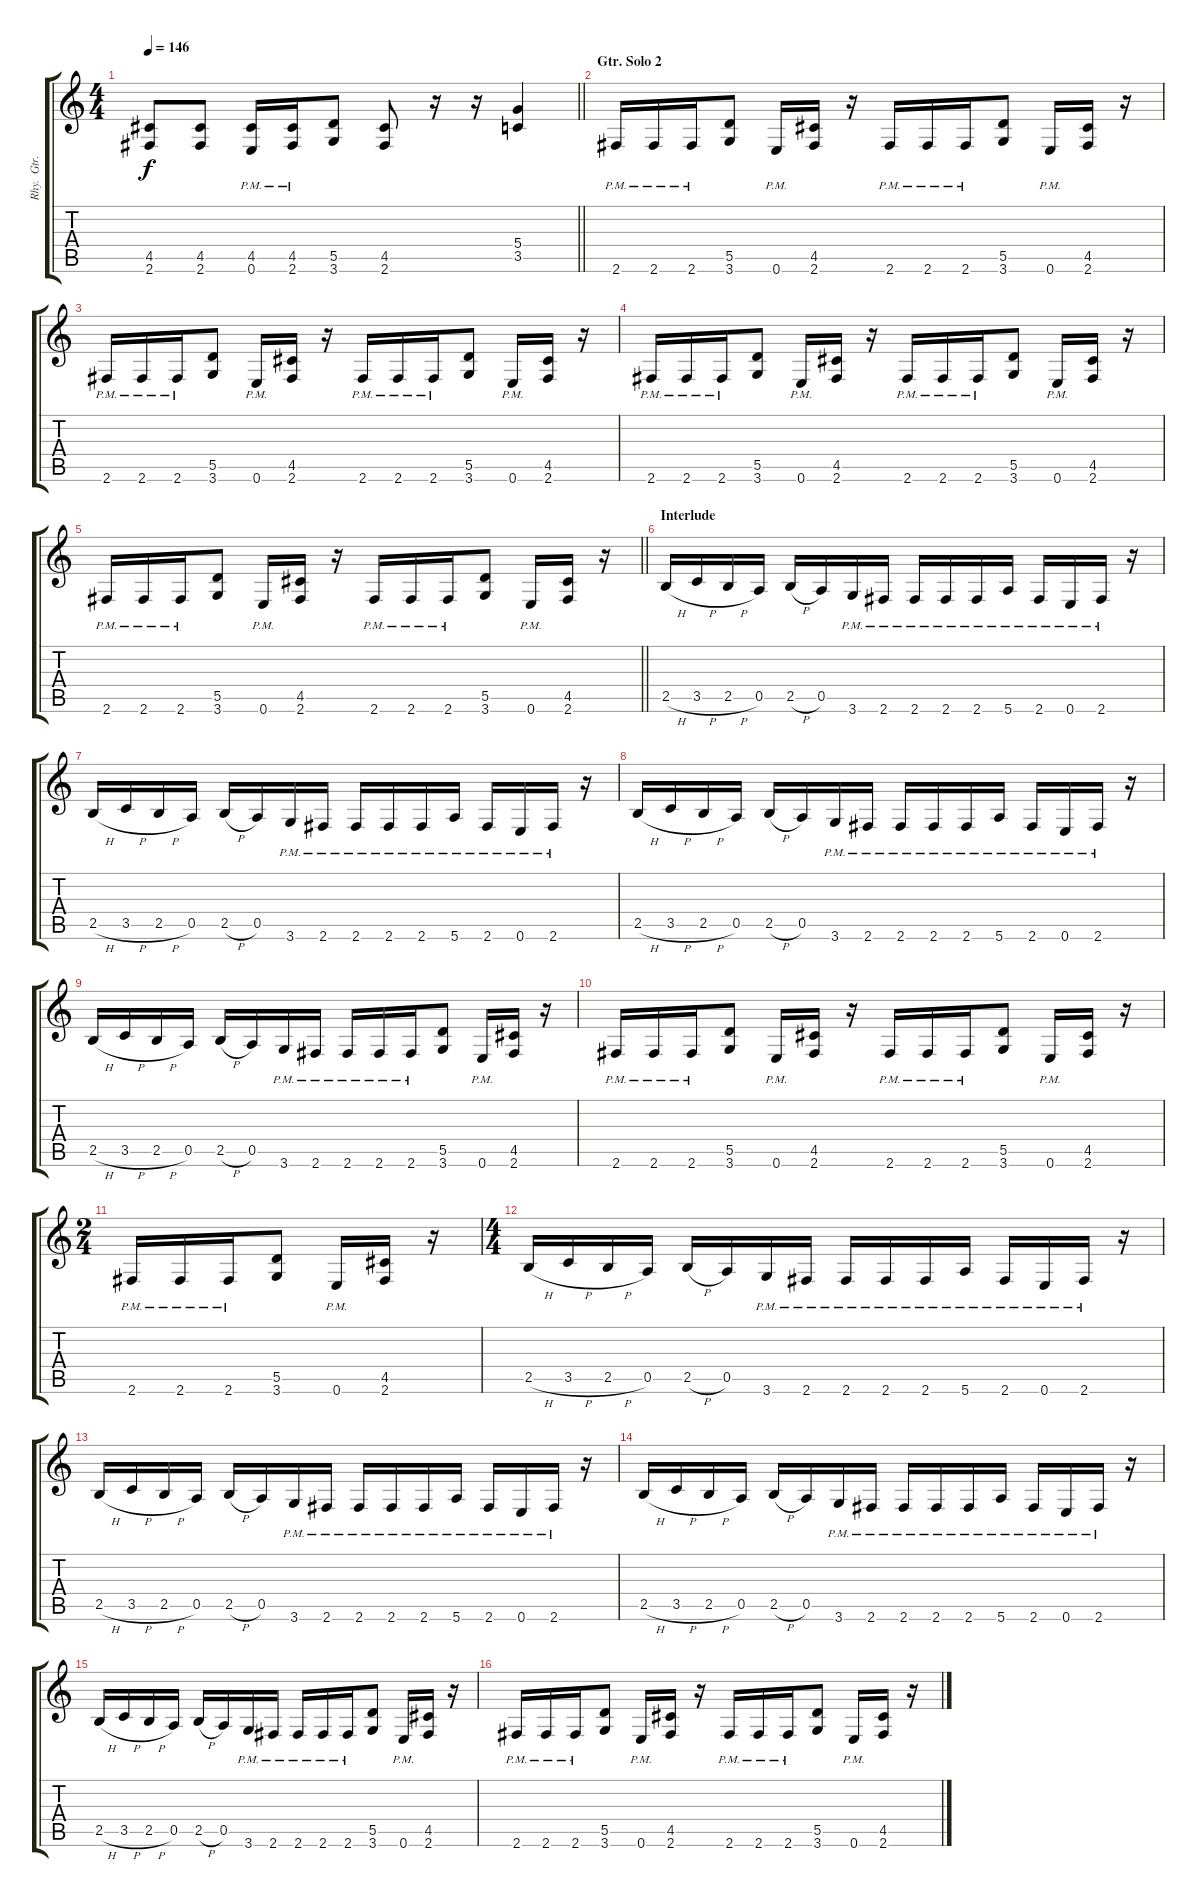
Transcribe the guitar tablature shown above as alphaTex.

\track ("Rhy.  Gtr. 1" "Rhy.  Gtr.") {instrument distortionguitar}
\staff {score tabs}
\tuning (E4 B3 G3 D3 A2 E2) {hide}
\ts (4 4)
\tempo 146
\clef g2
\barLineRight lightlight
\ks c
(4.5 2.6).8{dy f} (4.5 2.6).8 (4.5{pm} 0.6{pm}).16 (4.5{pm} 2.6{pm}).16 (5.5 3.6).8 (4.5 2.6).8 r.16 r.16 (5.4 3.5).4 |
\section ("" "Gtr. Solo 2")
2.6{pm}.16 2.6{pm}.16 2.6{pm}.16 (5.5 3.6).8 0.6{pm}.16 (4.5 2.6).16 r.16 2.6{pm}.16 2.6{pm}.16 2.6{pm}.16 (5.5 3.6).8 0.6{pm}.16 (4.5 2.6).16 r.16 |
2.6{pm}.16 2.6{pm}.16 2.6{pm}.16 (5.5 3.6).8 0.6{pm}.16 (4.5 2.6).16 r.16 2.6{pm}.16 2.6{pm}.16 2.6{pm}.16 (5.5 3.6).8 0.6{pm}.16 (4.5 2.6).16 r.16 |
2.6{pm}.16 2.6{pm}.16 2.6{pm}.16 (5.5 3.6).8 0.6{pm}.16 (4.5 2.6).16 r.16 2.6{pm}.16 2.6{pm}.16 2.6{pm}.16 (5.5 3.6).8 0.6{pm}.16 (4.5 2.6).16 r.16 |
\barLineRight lightlight
2.6{pm}.16 2.6{pm}.16 2.6{pm}.16 (5.5 3.6).8 0.6{pm}.16 (4.5 2.6).16 r.16 2.6{pm}.16 2.6{pm}.16 2.6{pm}.16 (5.5 3.6).8 0.6{pm}.16 (4.5 2.6).16 r.16 |
\section ("" "Interlude")
2.5{h}.16 3.5{h}.16 2.5{h}.16 0.5.16 2.5{h}.16 0.5.16 3.6{pm}.16 2.6{pm}.16 2.6{pm}.16 2.6{pm}.16 2.6{pm}.16 5.6{pm}.16 2.6{pm}.16 0.6{pm}.16 2.6{pm}.16 r.16 |
2.5{h}.16 3.5{h}.16 2.5{h}.16 0.5.16 2.5{h}.16 0.5.16 3.6{pm}.16 2.6{pm}.16 2.6{pm}.16 2.6{pm}.16 2.6{pm}.16 5.6{pm}.16 2.6{pm}.16 0.6{pm}.16 2.6{pm}.16 r.16 |
2.5{h}.16 3.5{h}.16 2.5{h}.16 0.5.16 2.5{h}.16 0.5.16 3.6{pm}.16 2.6{pm}.16 2.6{pm}.16 2.6{pm}.16 2.6{pm}.16 5.6{pm}.16 2.6{pm}.16 0.6{pm}.16 2.6{pm}.16 r.16 |
2.5{h}.16 3.5{h}.16 2.5{h}.16 0.5.16 2.5{h}.16 0.5.16 3.6{pm}.16 2.6{pm}.16 2.6{pm}.16 2.6{pm}.16 2.6{pm}.16 (5.5 3.6).8 0.6{pm}.16 (4.5 2.6).16 r.16 |
2.6{pm}.16 2.6{pm}.16 2.6{pm}.16 (5.5 3.6).8 0.6{pm}.16 (4.5 2.6).16 r.16 2.6{pm}.16 2.6{pm}.16 2.6{pm}.16 (5.5 3.6).8 0.6{pm}.16 (4.5 2.6).16 r.16 |
\ts (2 4)
2.6{pm}.16 2.6{pm}.16 2.6{pm}.16 (5.5 3.6).8 0.6{pm}.16 (4.5 2.6).16 r.16 |
\ts (4 4)
2.5{h}.16 3.5{h}.16 2.5{h}.16 0.5.16 2.5{h}.16 0.5.16 3.6{pm}.16 2.6{pm}.16 2.6{pm}.16 2.6{pm}.16 2.6{pm}.16 5.6{pm}.16 2.6{pm}.16 0.6{pm}.16 2.6{pm}.16 r.16 |
2.5{h}.16 3.5{h}.16 2.5{h}.16 0.5.16 2.5{h}.16 0.5.16 3.6{pm}.16 2.6{pm}.16 2.6{pm}.16 2.6{pm}.16 2.6{pm}.16 5.6{pm}.16 2.6{pm}.16 0.6{pm}.16 2.6{pm}.16 r.16 |
2.5{h}.16 3.5{h}.16 2.5{h}.16 0.5.16 2.5{h}.16 0.5.16 3.6{pm}.16 2.6{pm}.16 2.6{pm}.16 2.6{pm}.16 2.6{pm}.16 5.6{pm}.16 2.6{pm}.16 0.6{pm}.16 2.6{pm}.16 r.16 |
2.5{h}.16 3.5{h}.16 2.5{h}.16 0.5.16 2.5{h}.16 0.5.16 3.6{pm}.16 2.6{pm}.16 2.6{pm}.16 2.6{pm}.16 2.6{pm}.16 (5.5 3.6).8 0.6{pm}.16 (4.5 2.6).16 r.16 |
2.6{pm}.16 2.6{pm}.16 2.6{pm}.16 (5.5 3.6).8 0.6{pm}.16 (4.5 2.6).16 r.16 2.6{pm}.16 2.6{pm}.16 2.6{pm}.16 (5.5 3.6).8 0.6{pm}.16 (4.5 2.6).16 r.16
